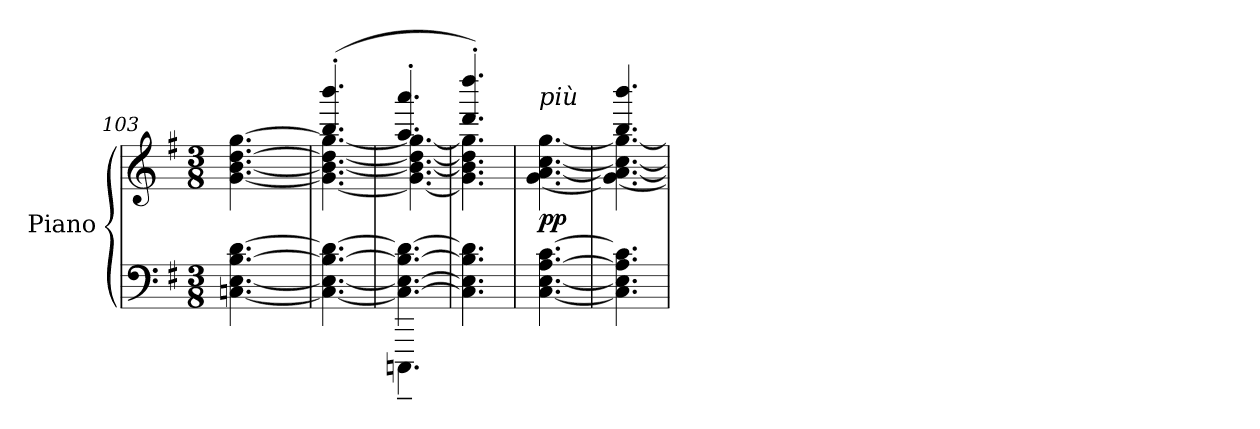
**kern	**kern	**dynam
*part1	*part1	*part1
*staff2	*staff1	*staff1/2
*I"Piano	*	*
*I'Pno.	*	*
*clefF4	*clefG2	*
*k[f#]	*k[f#]	*
*M3/8	*M3/8	*
=103	=103	=103
*	*^	*
[4.Cn\ [4.E\ [4.B\ [4.d\	8ryy	[4.g\ [4.b\ [4.dd\ [4.gg\	.
.	8ryy	.	.
.	8ryy	.	.
=104	=104	=104	=104
4.C\_ 4.E\_ 4.B\_ 4.d\_	(>4.bb/' 4.bbb/'	4.g\_ 4.b\_ 4.dd\_ 4.gg\_	.
=105	=105	=105	=105
*^	*	*	*
4.C\_ 4.E\_ 4.B\_ 4.d\_	4.CCCn~\	4.aa/' 4.aaa/'	4.g\_ 4.b\_ 4.dd\_ 4.gg\_	.
*v	*v	*	*	*
=106	=106	=106	=106
4.C\] 4.E\] 4.B\] 4.d\]	4.ddd/' 4.dddd/')	4.g\] 4.b\] 4.dd\] 4.gg\]	.
!!LO:LB:g=z	!!
=107	=107	=107	=107
!	!LO:TX:i:t=più	!	!
!	!	!	!LO:DY:b
[4.C\ [4.E\ [4.A\ [4.c\	4.ryy	[4.g\ [4.a\ [4.cc\ [4.gg\	pp
=108	=108	=108	=108
4.C\] 4.E\] 4.A\] 4.c\]	4.bb/ 4.bbb/	4.g\_ 4.a\_ 4.cc\_ 4.gg\_	.
*	*v	*v	*
=	=	=
*-	*-	*-
